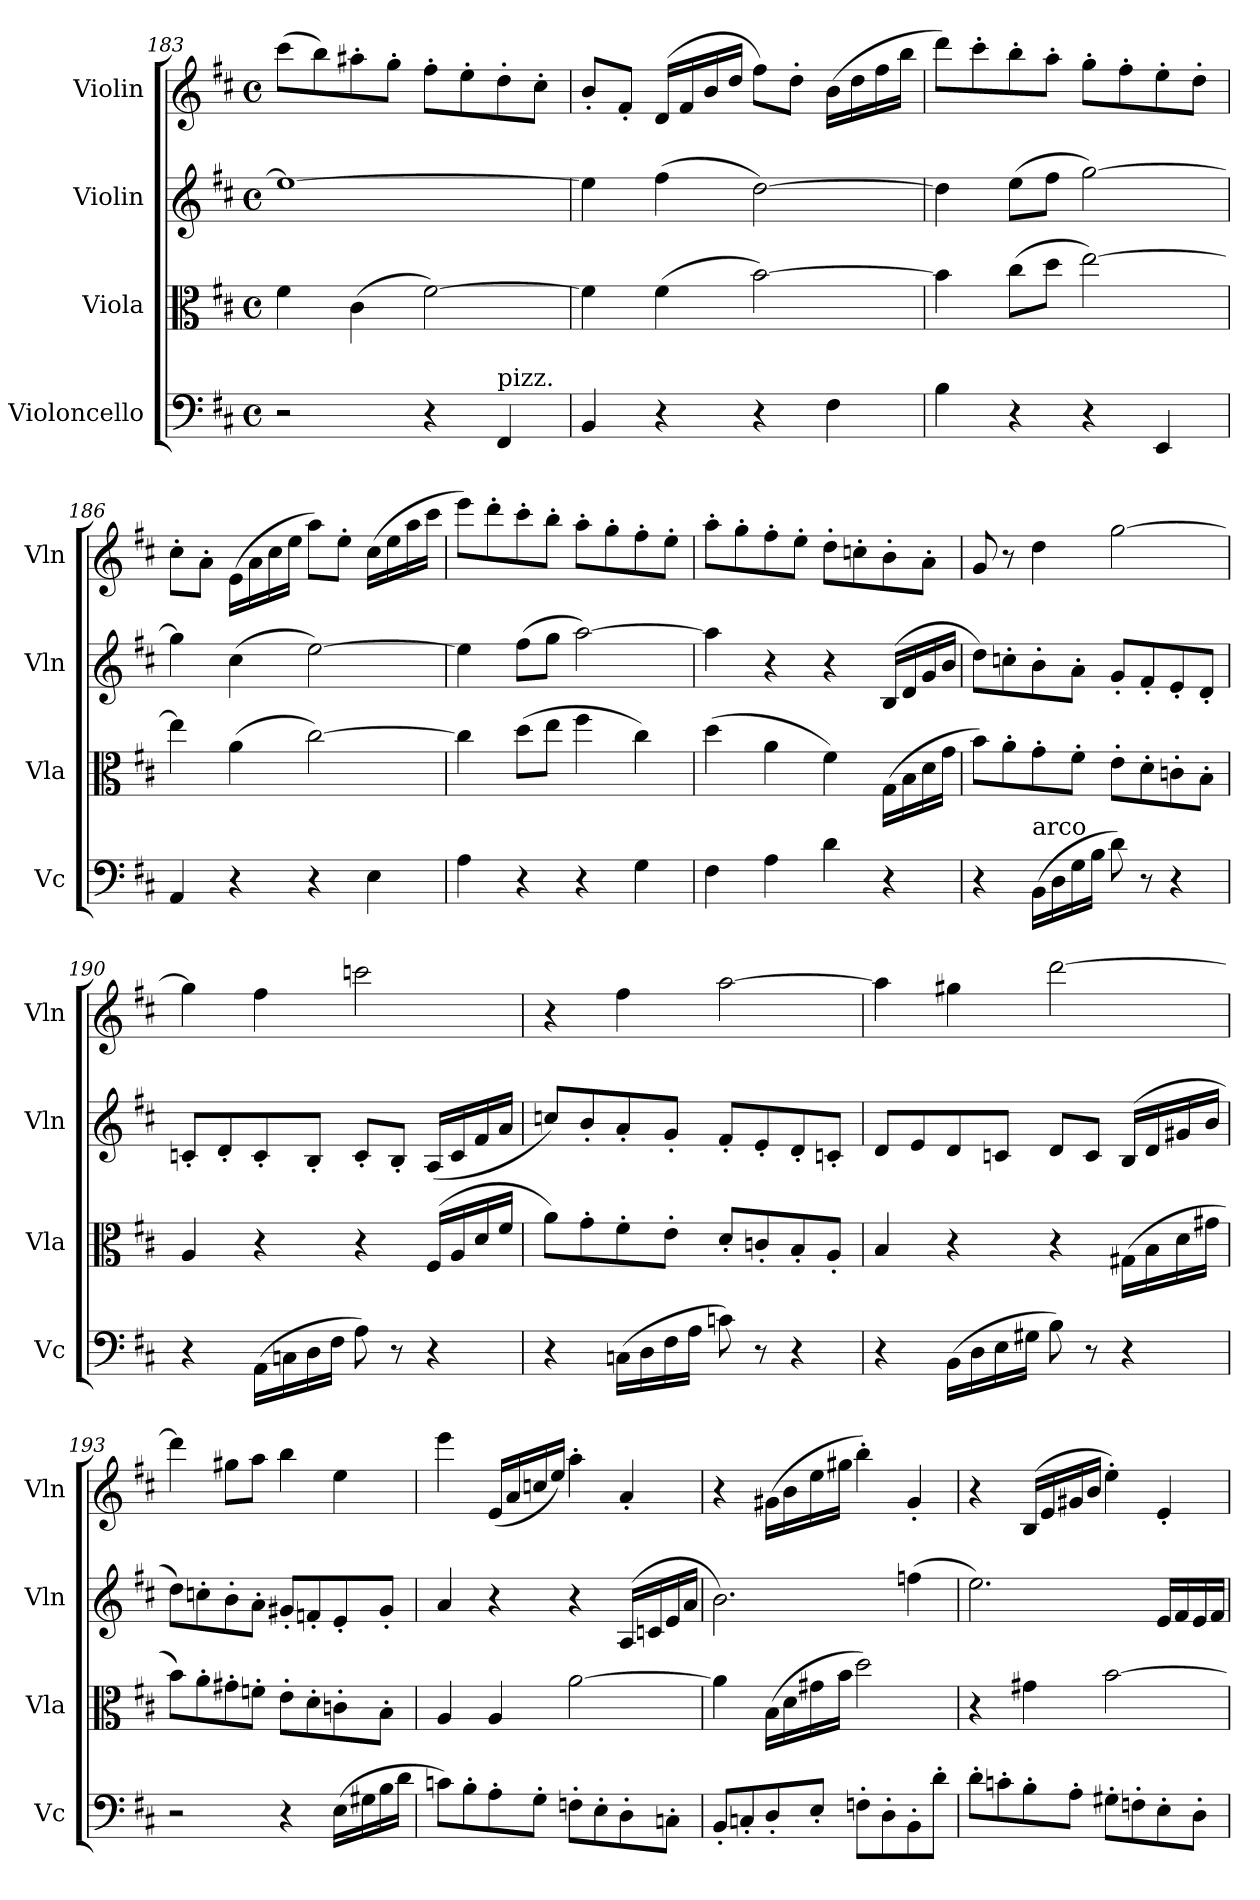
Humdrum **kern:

**kern	**kern	**kern	**kern
*part4	*part3	*part2	*part1
*staff4	*staff3	*staff2	*staff1
*I"Violoncello	*I"Viola	*I"Violin	*I"Violin
*I'Vc	*I'Vla	*I'Vln	*I'Vln
*clefF4	*clefC3	*clefG2	*clefG2
*k[f#c#]	*k[f#c#]	*k[f#c#]	*k[f#c#]
*M4/4	*M4/4	*M4/4	*M4/4
*met(c)	*met(c)	*met(c)	*met(c)
=183	=183	=183	=183
2r	4f#\	1ee_	(>8ccc#\L
.	.	.	8bb\)
.	(>4c#\	.	8aa#X'\
.	.	.	8gg'\J
4r	[2f#\)	.	8ff#'\L
.	.	.	8ee'\
!LO:TX:a:t=pizz.	!	!	!
4FF#/	.	.	8dd'\
.	.	.	8cc#'\J
!!LO:LB:g=z
=184	=184	=184	=184
4BB/	4f#\]	4ee\]	8b'/L
.	.	.	8f#'/J
4r	(>4f#\	(>4ff#\	(>16d/LL
.	.	.	16f#/
.	.	.	16b/
.	.	.	16dd/JJ
4r	[2b\)	[2dd\)	8ff#\L)
.	.	.	8dd'\J
4F#\	.	.	(>16b\LL
.	.	.	16dd\
.	.	.	16ff#\
.	.	.	16bb\JJ
=185	=185	=185	=185
4B\	4b\]	4dd\]	8ddd\L)
.	.	.	8ccc#'\
4r	(>8cc#\L	(>8ee\L	8bb'\
.	8dd\J	8ff#\J	8aa'\J
4r	[2ee\)	[2gg\)	8gg'\L
.	.	.	8ff#'\
4EE/	.	.	8ee'\
.	.	.	8dd'\J
=186	=186	=186	=186
4AA/	4ee\]	4gg\]	8cc#'\L
.	.	.	8a'\J
4r	(>4a\	(>4cc#\	(>16e\LL
.	.	.	16a\
.	.	.	16cc#\
.	.	.	16ee\JJ
4r	[2cc#\)	[2ee\)	8aa\L)
.	.	.	8ee'\J
4E\	.	.	(>16cc#\LL
.	.	.	16ee\
.	.	.	16aa\
.	.	.	16ccc#\JJ
=187	=187	=187	=187
4A\	4cc#\]	4ee\]	8eee\L)
.	.	.	8ddd'\
4r	(>8dd\L	(>8ff#\L	8ccc#'\
.	8ee\J	8gg\J	8bb'\J
4r	4ff#\	[2aa\)	8aa'\L
.	.	.	8gg'\
4G\	4cc#\)	.	8ff#'\
.	.	.	8ee'\J
=188	=188	=188	=188
4F#\	(>4dd\	4aa\]	8aa'\L
.	.	.	8gg'\
4A\	4a\	4r	8ff#'\
.	.	.	8ee'\J
4d\	4f#\)	4r	8dd'\L
.	.	.	8ccn'\
4r	(>16G\LL	(>16B/LL	8b'\
.	16B\	16d/	.
.	16d\	16g/	8a'\J
.	16g\JJ	16b/JJ	.
=189	=189	=189	=189
4r	8b\L)	8dd\L)	8g/
.	8a'\	8ccn'\	8r
!LO:TX:a:t=arco	!	!	!
(>16BB\LL	8g'\	8b'\	4dd\
16D\	.	.	.
16G\	8f#'\J	8a'\J	.
16B\JJ	.	.	.
8d\)	8e'\L	8g'/L	[2gg\
8r	8d'\	8f#'/	.
4r	8cn'\	8e'/	.
.	8B'\J	8d'/J	.
!!LO:LB:g=z
=190	=190	=190	=190
4r	4A/	8cn'/L	4gg\]
.	.	8d'/	.
(>16AA\LL	4r	8c'/	4ff#\
16Cn\	.	.	.
16D\	.	8B'/J	.
16F#\JJ	.	.	.
8A\)	4r	8c'/L	2cccn\
8r	.	8B'/J	.
4r	(16F#/LL	(16A/LL	.
.	16A/	16c/	.
.	16d/	16f#/	.
.	16f#/JJ	16a/JJ	.
=191	=191	=191	=191
4r	8a\L)	8ccn/L)	4r
.	8g'\	8b'/	.
(>16Cn\LL	8f#'\	8a'/	4ff#\
16D\	.	.	.
16F#\	8e'\J	8g'/J	.
16A\JJ	.	.	.
8cn\)	8d'/L	8f#'/L	[2aa\
8r	8cn'/	8e'/	.
4r	8B'/	8d'/	.
.	8A'/J	8cn'/J	.
=192	=192	=192	=192
4r	4B/	8d/L	4aa\]
.	.	8e/	.
(>16BB\LL	4r	8d/	4gg#X\
16D\	.	.	.
16E\	.	8cn/J	.
16G#X\JJ	.	.	.
8B\)	4r	8d/L	[2ddd\
8r	.	8c/J	.
4r	(>16G#X\LL	(16B/LL	.
.	16B\	16d/	.
.	16d\	16g#X/	.
.	16g#X\JJ	16b/JJ	.
=193	=193	=193	=193
2r	8b\L)	8dd\L)	4ddd\]
.	8a'\	8ccn'\	.
.	8g#X'\	8b'\	8gg#X\L
.	8fn'\J	8a'\J	8aa\J
4r	8e'\L	8g#X'/L	4bb\
.	8d'\	8fn'/	.
(>16E\LL	8cn'\	8e'/	4ee\
16G#X\	.	.	.
16B\	8B'\J	8g#'/J	.
16d\JJ	.	.	.
!!LO:PB:g=z
=194	=194	=194	=194
8cn\L)	4A/	4a/	4eee\
8B'\	.	.	.
8A'\	4A/	4r	(16e/LL
.	.	.	16a/
8G'\J	.	.	16ccn/
.	.	.	16ee/JJ)
8Fn'\L	[2a\	4r	4aa'\
8E'\	.	.	.
8D'\	.	(16A/LL	4a'/
.	.	16cn/	.
8Cn'\J	.	16e/	.
.	.	16a/JJ	.
=195	=195	=195	=195
8BB'/L	4a\]	2.b\)	4r
8Cn'/	.	.	.
8D'/	(>16B\LL	.	(>16g#X\LL
.	16d\	.	16b\
8E'/J	16g#X\	.	16ee\
.	16b\JJ	.	16gg#X\JJ
8Fn'\L	2dd\)	.	4bb'\)
8D'\	.	.	.
8BB'\	.	(>4ffn\	4g#'/
8d'\J	.	.	.
=196	=196	=196	=196
8d'\L	4r	2.ee\)	4r
8cn'\	.	.	.
8B'\	4g#X\	.	(>16B/LL
.	.	.	16e/
8A'\J	.	.	16g#X/
.	.	.	16b/JJ
8G#X'\L	[2b\	.	4ee'\)
8Fn'\	.	.	.
8E'\	.	16e/LL	4e'/
.	.	16f#/	.
8D'\J	.	16e/	.
.	.	16f#/JJ	.
=	=	=	=
*-	*-	*-	*-
